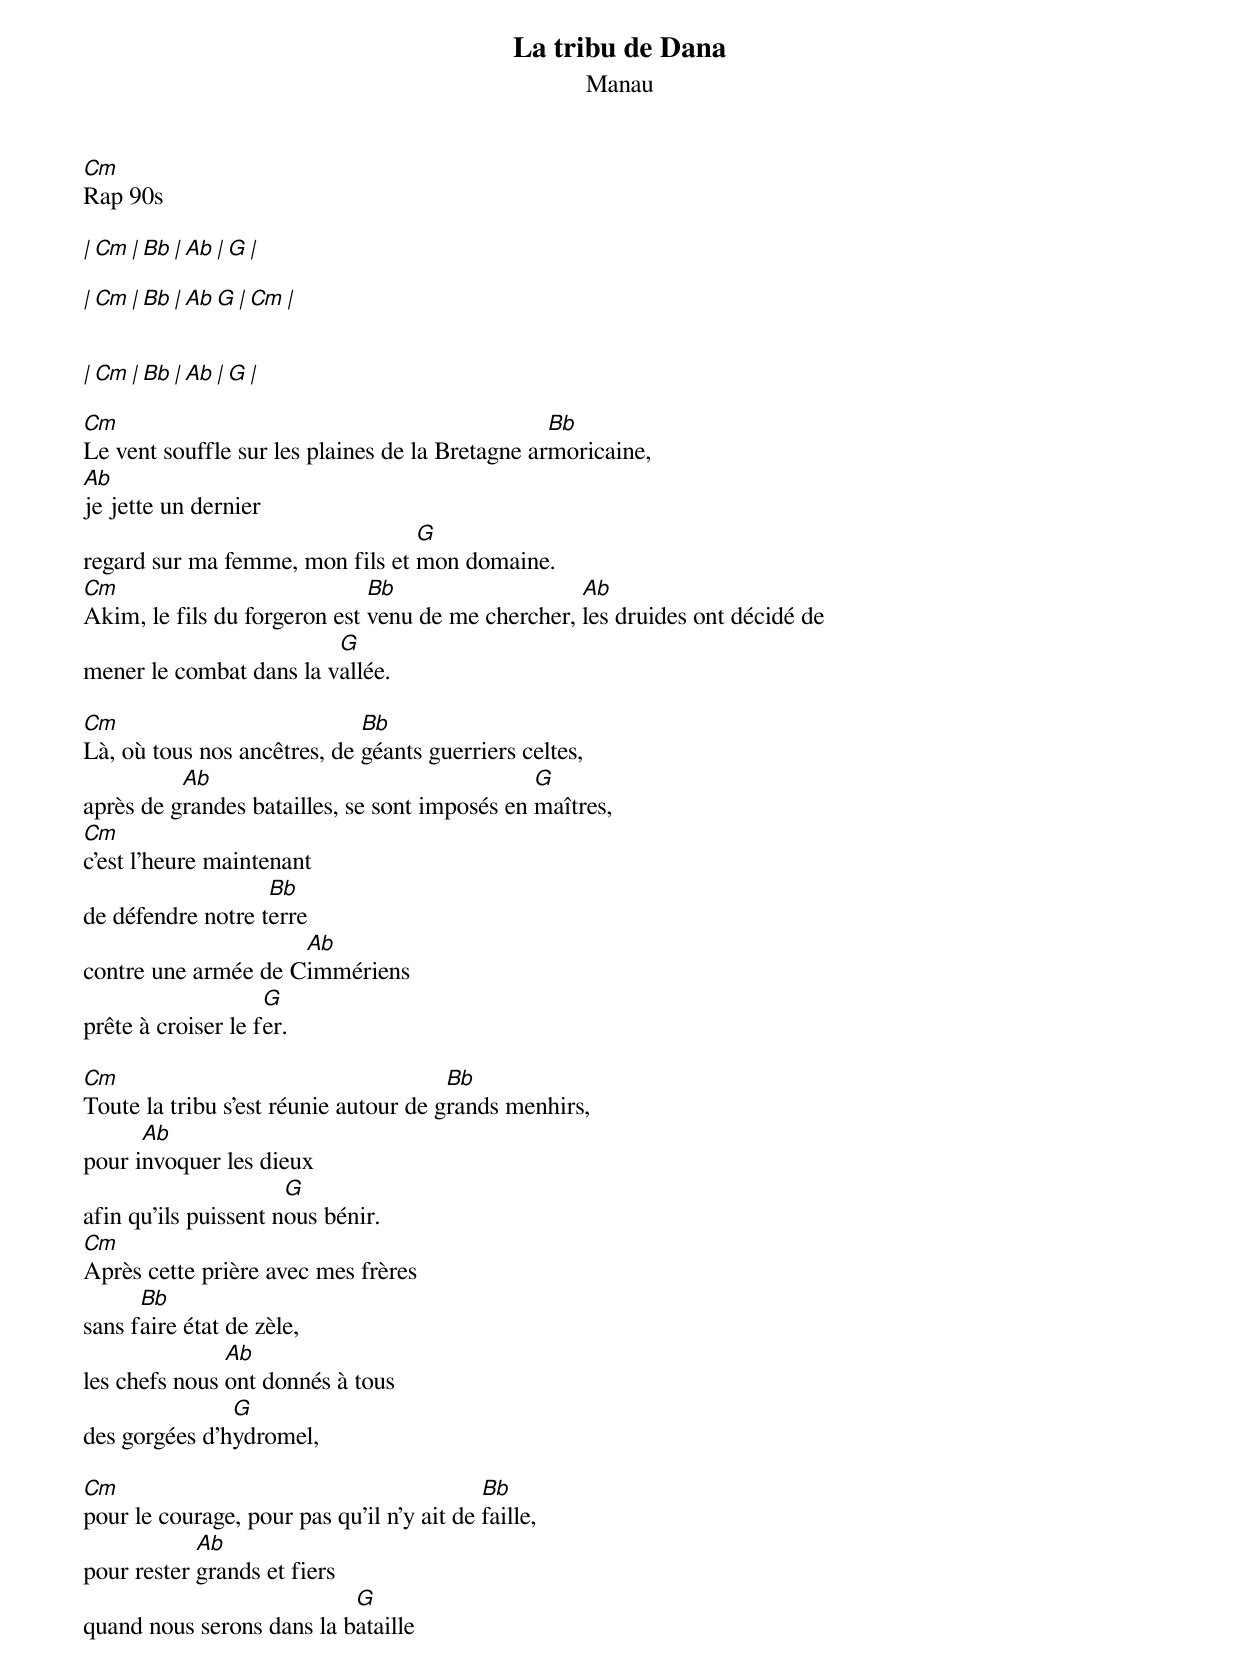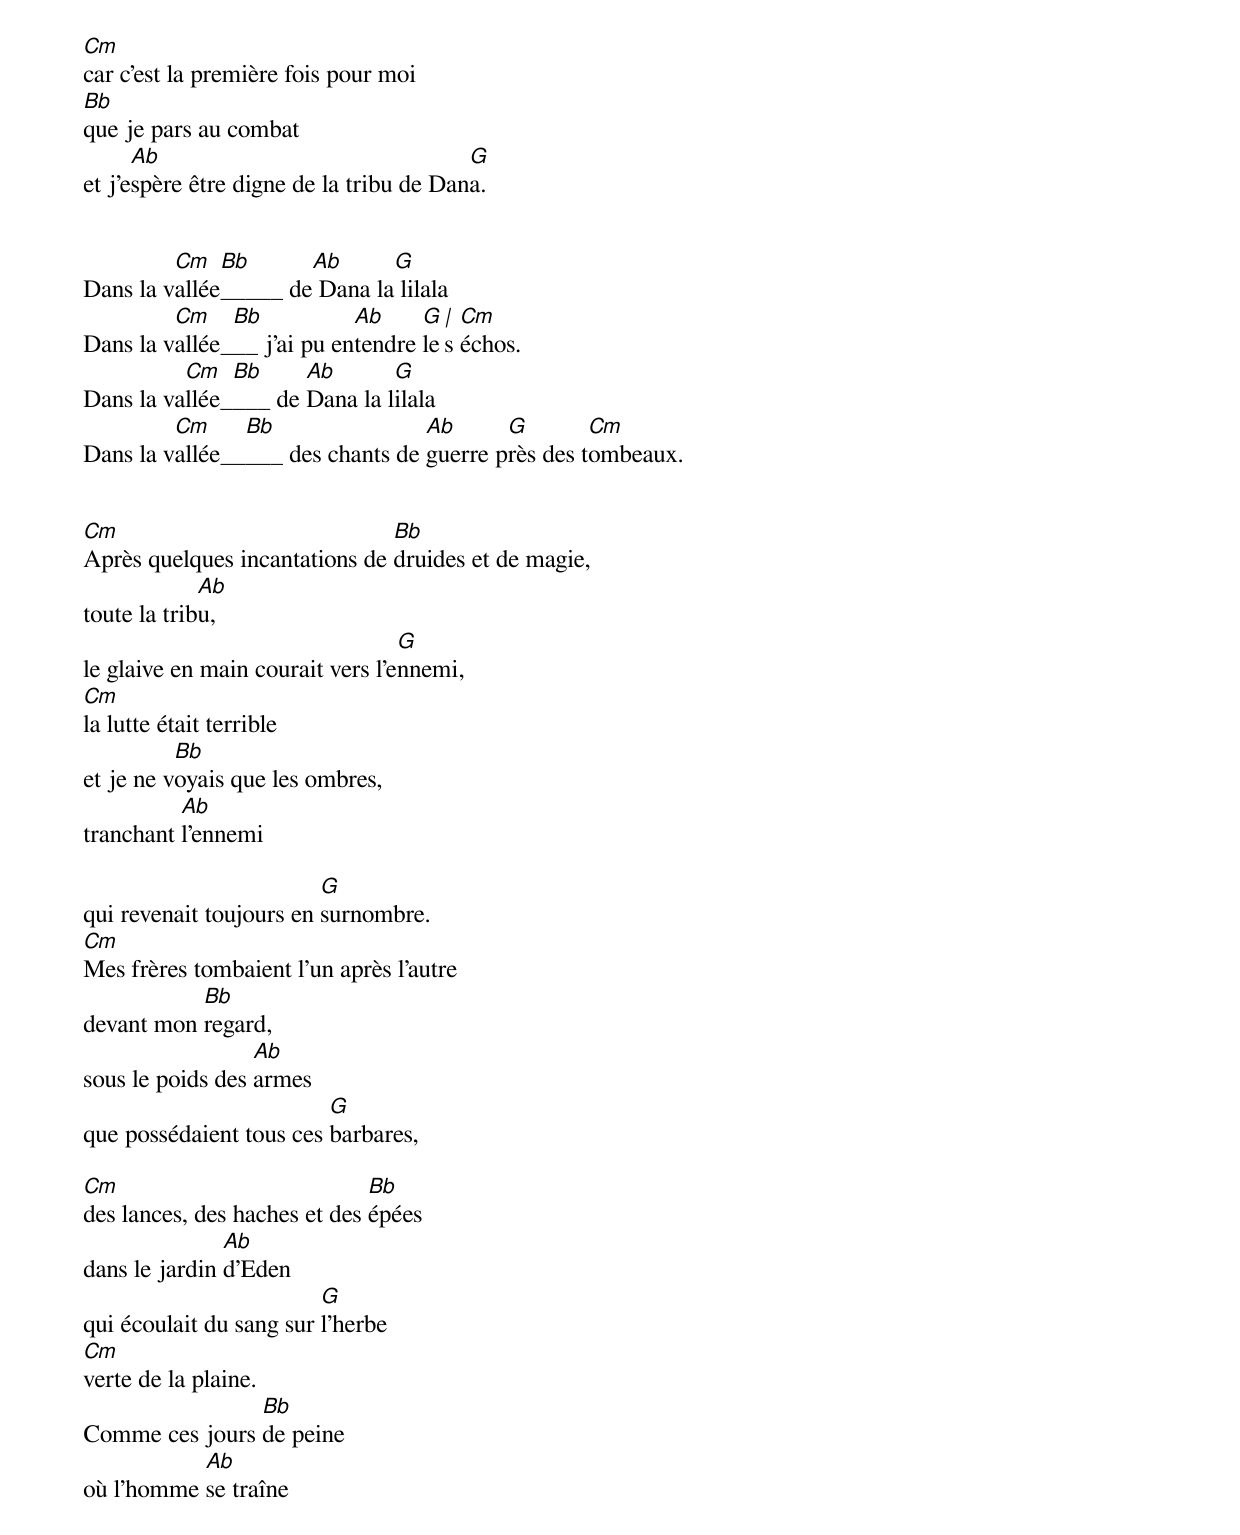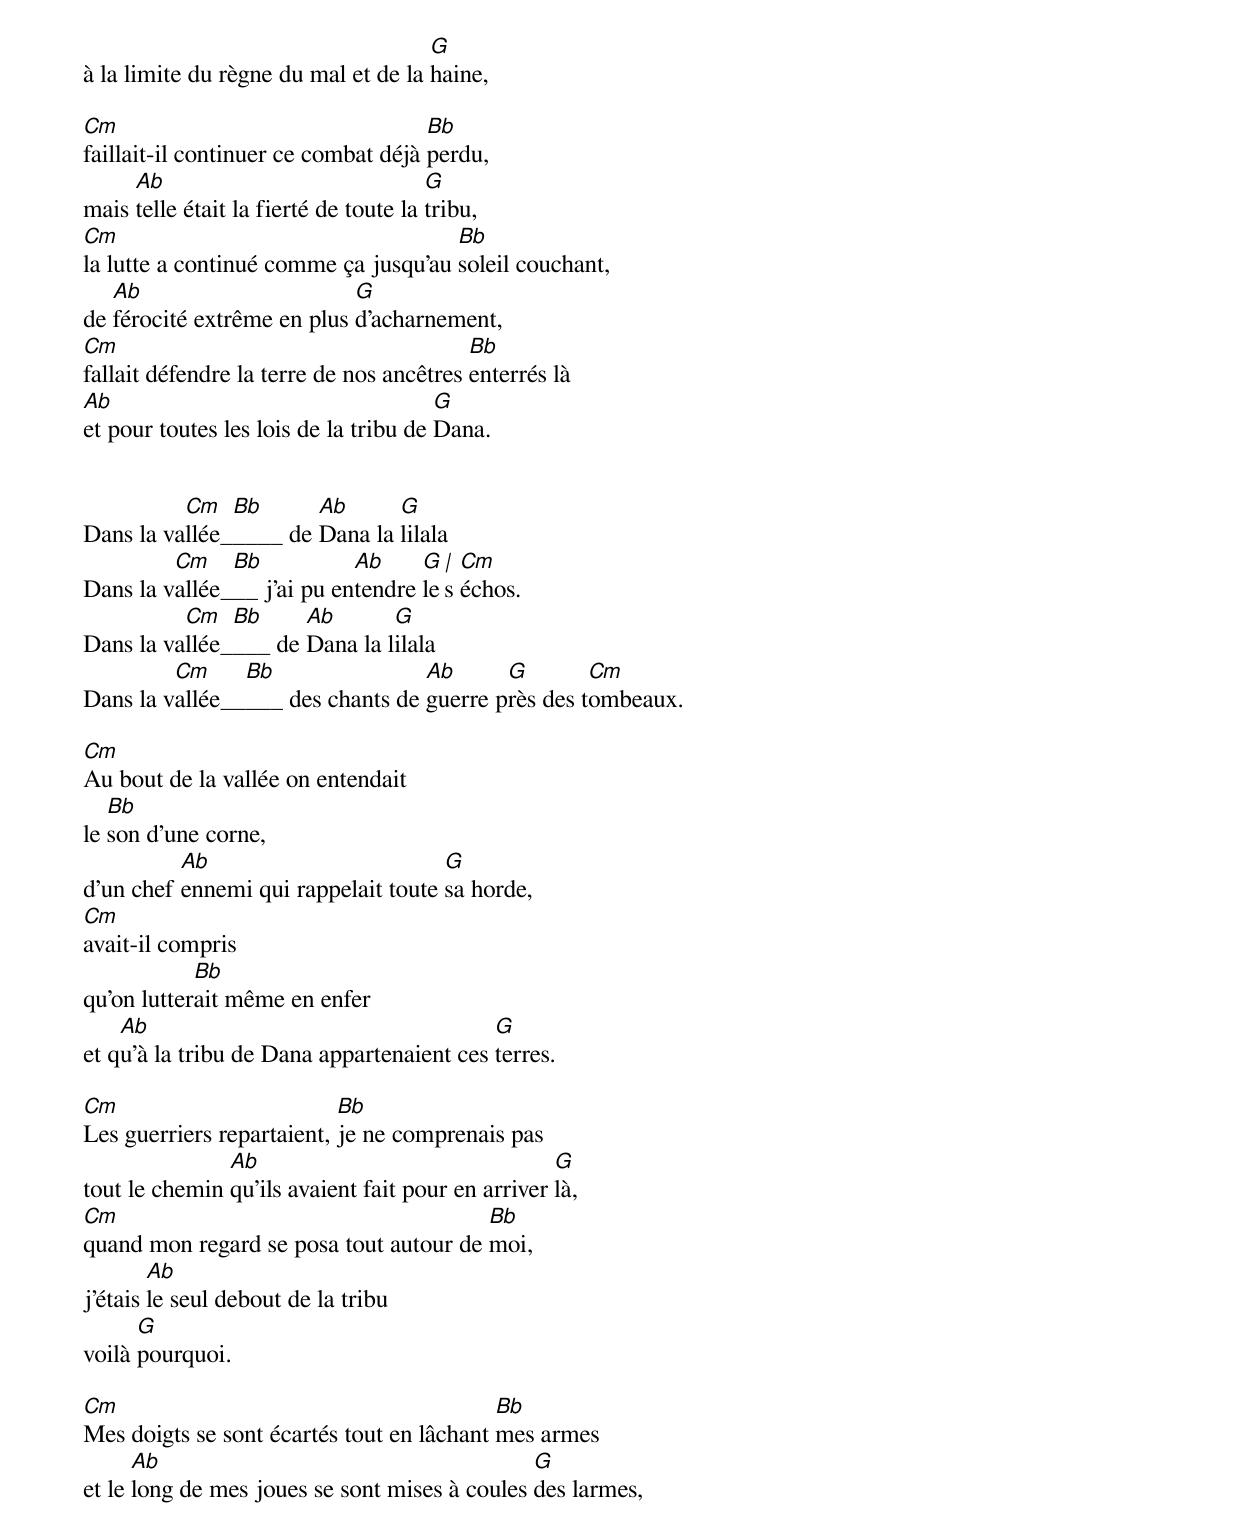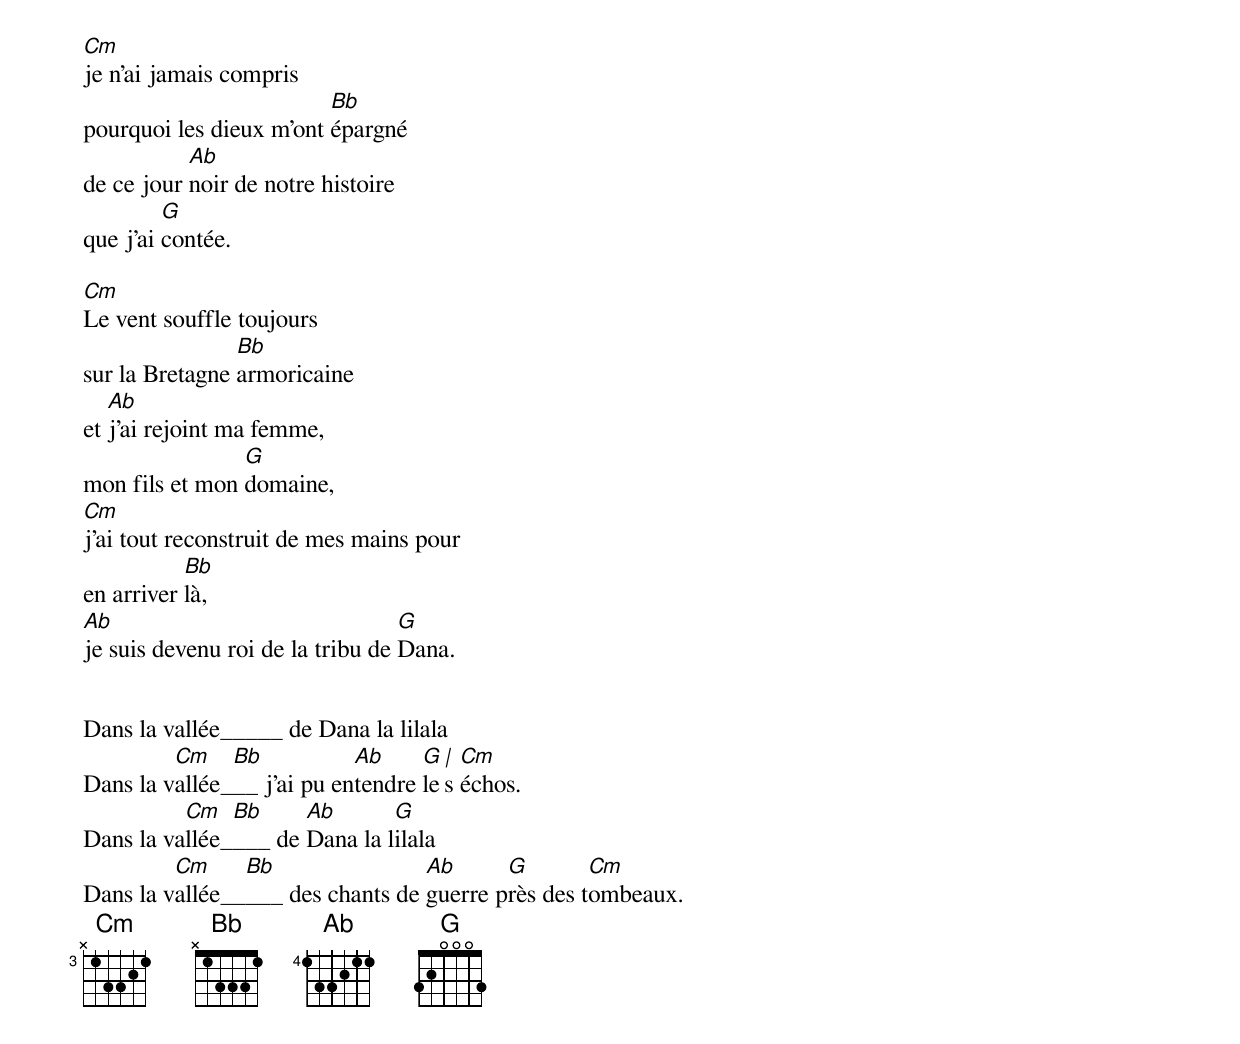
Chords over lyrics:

La tribu de Dana
Manau
Cm
Rap 90s

| Cm    | Bb    |    Ab      | G       |

| Cm    | Bb    | Ab     G | Cm    |


| Cm    | Bb    |    Ab      | G       |

Cm                                               Bb
Le vent souffle sur les plaines de la Bretagne armoricaine,
Ab
je jette un dernier
                                 G
regard sur ma femme, mon fils et mon domaine.
Cm                            Bb                   Ab
Akim, le fils du forgeron est venu de me chercher, les druides ont décidé de
                         G
mener le combat dans la vallée.

Cm                           Bb
Là, où tous nos ancêtres, de géants guerriers celtes,
          Ab                                   G
après de grandes batailles, se sont imposés en maîtres,
Cm
c'est l'heure maintenant
                   Bb
de défendre notre terre
                     Ab
contre une armée de Cimmériens
                    G
prête à croiser le fer.

Cm                                     Bb
Toute la tribu s'est réunie autour de grands menhirs,
      Ab
pour invoquer les dieux
                      G
afin qu'ils puissent nous bénir.
Cm
Après cette prière avec mes frères
      Bb
sans faire état de zèle,
               Ab
les chefs nous ont donnés à tous
               G
des gorgées d'hydromel,

Cm                                         Bb
pour le courage, pour pas qu'il n'y ait de faille,
            Ab
pour rester grands et fiers
                           G
quand nous serons dans la bataille
Cm
car c'est la première fois pour moi
Bb
que je pars au combat
      Ab                                 G
et j'espère être digne de la tribu de Dana.


         Cm   Bb      Ab      G
Dans la vallée_____ de Dana la lilala
         Cm    Bb           Ab     G | Cm
Dans la vallée___ j'ai pu entendre les échos.
          Cm   Bb     Ab       G
Dans la vallée____ de Dana la lilala
         Cm     Bb                Ab      G        Cm
Dans la vallée_____ des chants de guerre près des tombeaux.


Cm                             Bb
Après quelques incantations de druides et de magie,
             Ab
toute la tribu,
                                  G
le glaive en main courait vers l'ennemi,
Cm
la lutte était terrible
          Bb
et je ne voyais que les ombres,
          Ab
tranchant l'ennemi

                         G
qui revenait toujours en surnombre.
Cm
Mes frères tombaient l'un après l'autre
           Bb
devant mon regard,
                  Ab
sous le poids des armes
                         G
que possédaient tous ces barbares,

Cm                            Bb
des lances, des haches et des épées
               Ab
dans le jardin d'Eden
                         G
qui écoulait du sang sur l'herbe
Cm
verte de la plaine.
                Bb
Comme ces jours de peine
           Ab
où l'homme se traîne
                                     G
à la limite du règne du mal et de la haine,

Cm                                   Bb
faillait-il continuer ce combat déjà perdu,
     Ab                                G
mais telle était la fierté de toute la tribu,
Cm                                    Bb
la lutte a continué comme ça jusqu'au soleil couchant,
   Ab                       G
de férocité extrême en plus d'acharnement,
Cm                                        Bb
fallait défendre la terre de nos ancêtres enterrés là
Ab                                     G
et pour toutes les lois de la tribu de Dana.


          Cm   Bb      Ab      G
Dans la vallée_____ de Dana la lilala
         Cm    Bb           Ab     G | Cm
Dans la vallée___ j'ai pu entendre les échos.
          Cm   Bb     Ab       G
Dans la vallée____ de Dana la lilala
         Cm     Bb                Ab      G        Cm
Dans la vallée_____ des chants de guerre près des tombeaux.

Cm
Au bout de la vallée on entendait
   Bb
le son d'une corne,
          Ab                         G
d'un chef ennemi qui rappelait toute sa horde,
Cm
avait-il compris
            Bb
qu'on lutterait même en enfer
    Ab                                     G
et qu'à la tribu de Dana appartenaient ces terres.

Cm                         Bb
Les guerriers repartaient, je ne comprenais pas
               Ab                                  G
tout le chemin qu'ils avaient fait pour en arriver là,
Cm                                      Bb
quand mon regard se posa tout autour de moi,
        Ab
j'étais le seul debout de la tribu
      G
voilà pourquoi.

Cm                                         Bb
Mes doigts se sont écartés tout en lâchant mes armes
      Ab                                       G
et le long de mes joues se sont mises à coules des larmes,
Cm
je n'ai jamais compris
                         Bb
pourquoi les dieux m'ont épargné
           Ab
de ce jour noir de notre histoire
         G
que j'ai contée.

Cm
Le vent souffle toujours
                Bb
sur la Bretagne armoricaine
   Ab
et j'ai rejoint ma femme,
                G
mon fils et mon domaine,
Cm
j'ai tout reconstruit de mes mains pour
           Bb
en arriver là,
Ab                                G
je suis devenu roi de la tribu de Dana.


Dans la vallée_____ de Dana la lilala
         Cm    Bb           Ab     G | Cm
Dans la vallée___ j'ai pu entendre les échos.
          Cm   Bb     Ab       G
Dans la vallée____ de Dana la lilala
         Cm     Bb                Ab      G        Cm
Dans la vallée_____ des chants de guerre près des tombeaux.
